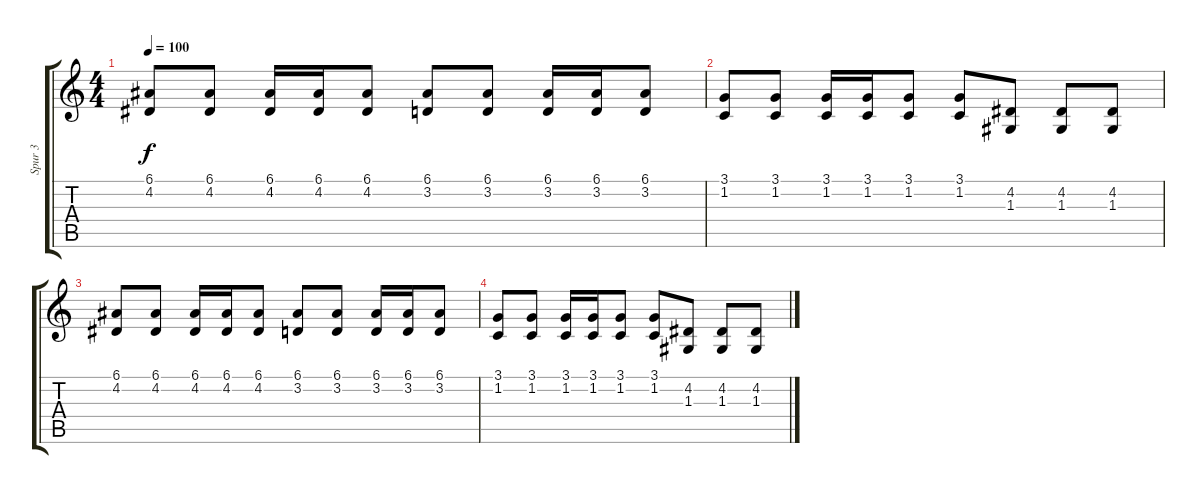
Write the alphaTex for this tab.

\track ("Spur 3" "Spur 3") {instrument drawbarorgan}
\staff {score tabs}
\tuning (E4 B3 G3 D3 A2 E2) {hide}
\ts (4 4)
\tempo 100
\clef g2
\ks c
(6.1 4.2).8{dy f volume 16 instrument acousticgrandpiano} (6.1 4.2).8 (6.1 4.2).16 (6.1 4.2).16 (6.1 4.2).8 (6.1 3.2).8 (6.1 3.2).8 (6.1 3.2).16 (6.1 3.2).16 (6.1 3.2).8 |
(3.1 1.2).8 (3.1 1.2).8 (3.1 1.2).16 (3.1 1.2).16 (3.1 1.2).8 (3.1 1.2).8 (4.2 1.3).8 (4.2 1.3).8 (4.2 1.3).8 |
(6.1 4.2).8{volume 16 instrument acousticgrandpiano} (6.1 4.2).8 (6.1 4.2).16 (6.1 4.2).16 (6.1 4.2).8 (6.1 3.2).8 (6.1 3.2).8 (6.1 3.2).16 (6.1 3.2).16 (6.1 3.2).8 |
(3.1 1.2).8 (3.1 1.2).8 (3.1 1.2).16 (3.1 1.2).16 (3.1 1.2).8 (3.1 1.2).8 (4.2 1.3).8 (4.2 1.3).8 (4.2 1.3).8
